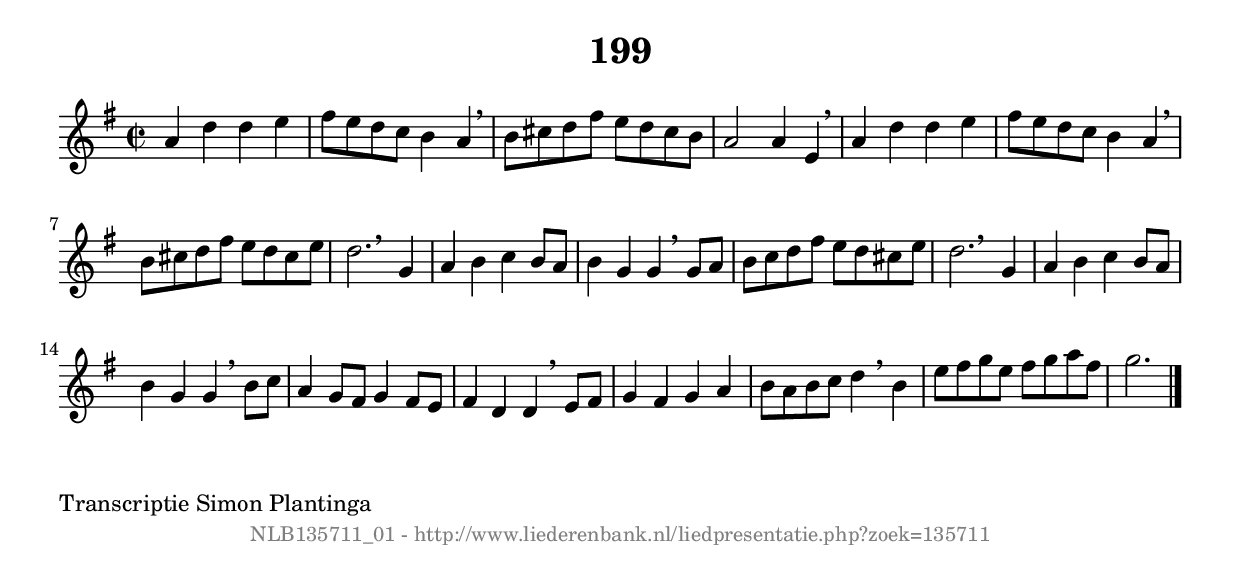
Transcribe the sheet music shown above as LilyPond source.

%
% produced by wce2krn 1.64 (7 June 2014)
%
\version"2.16"
#(append! paper-alist '(("long" . (cons (* 210 mm) (* 2000 mm)))))
#(set-default-paper-size "long")
sb = {\breathe}
mBreak = {\breathe }
bBreak = {\breathe }
x = {\once\override NoteHead #'style = #'cross }
gl=\glissando
itime={\override Staff.TimeSignature #'stencil = ##f }
ficta = {\once\set suggestAccidentals = ##t}
fine = {\once\override Score.RehearsalMark #'self-alignment-X = #1 \mark \markup {\italic{Fine}}}
dc = {\once\override Score.RehearsalMark #'self-alignment-X = #1 \mark \markup {\italic{D.C.}}}
dcf = {\once\override Score.RehearsalMark #'self-alignment-X = #1 \mark \markup {\italic{D.C. al Fine}}}
dcc = {\once\override Score.RehearsalMark #'self-alignment-X = #1 \mark \markup {\italic{D.C. al Coda}}}
ds = {\once\override Score.RehearsalMark #'self-alignment-X = #1 \mark \markup {\italic{D.S.}}}
dsf = {\once\override Score.RehearsalMark #'self-alignment-X = #1 \mark \markup {\italic{D.S. al Fine}}}
dsc = {\once\override Score.RehearsalMark #'self-alignment-X = #1 \mark \markup {\italic{D.S. al Coda}}}
pv = {\set Score.repeatCommands = #'((volta "1"))}
sv = {\set Score.repeatCommands = #'((volta "2"))}
tv = {\set Score.repeatCommands = #'((volta "3"))}
qv = {\set Score.repeatCommands = #'((volta "4"))}
xv = {\set Score.repeatCommands = #'((volta #f))}
\header{ tagline = ""
title = "199"
}
\score {{
\key g \major
\relative g'
{
\set melismaBusyProperties = #'()
\time 2/2
\tempo 4=120
\override Score.MetronomeMark #'transparent = ##t
\override Score.RehearsalMark #'break-visibility = #(vector #t #t #f)
a4 d4 d4 e4 | fis8 e8 d8 c8 b4 a4 \sb | b8 cis8 d8 fis8 e8 d8 cis8 b8 | a2 a4 e4 | \mBreak \bar "|"
a4 d4 d4 e4 | fis8 e8 d8 c8 b4 a4 \sb | b8 cis8 d8 fis8 e8 d8 cis8 e8 | d2. \bar ":|:" \bBreak
g,4 | a4 b4 c4 b8 a8 | b4 g4 g4 \sb g8 a8 | b8 c8 d8 fis8 e8 d8 cis8 e8 | d2. \bar ":|:" \bBreak
g,4 | a4 b4 c4 b8 a8 | b4 g4 g4 \sb b8 c8 | a4 g8 fis8 g4 fis8 e8 | fis4 d4 d4 \mBreak
e8 fis8 | g4 fis4 g4 a4 | b8 a8 b8 c8 d4 \sb b4 | e8 fis8 g8 e8 fis8 g8 a8 fis8 | g2. \bar "|."
 }}
 \midi { }
 \layout {
            indent = 0.0\cm
}
}
\markup { \wordwrap-string #" 
Transcriptie Simon Plantinga
"}
\markup { \vspace #0 } \markup { \with-color #grey \fill-line { \center-column { \smaller "NLB135711_01 - http://www.liederenbank.nl/liedpresentatie.php?zoek=135711" } } }
